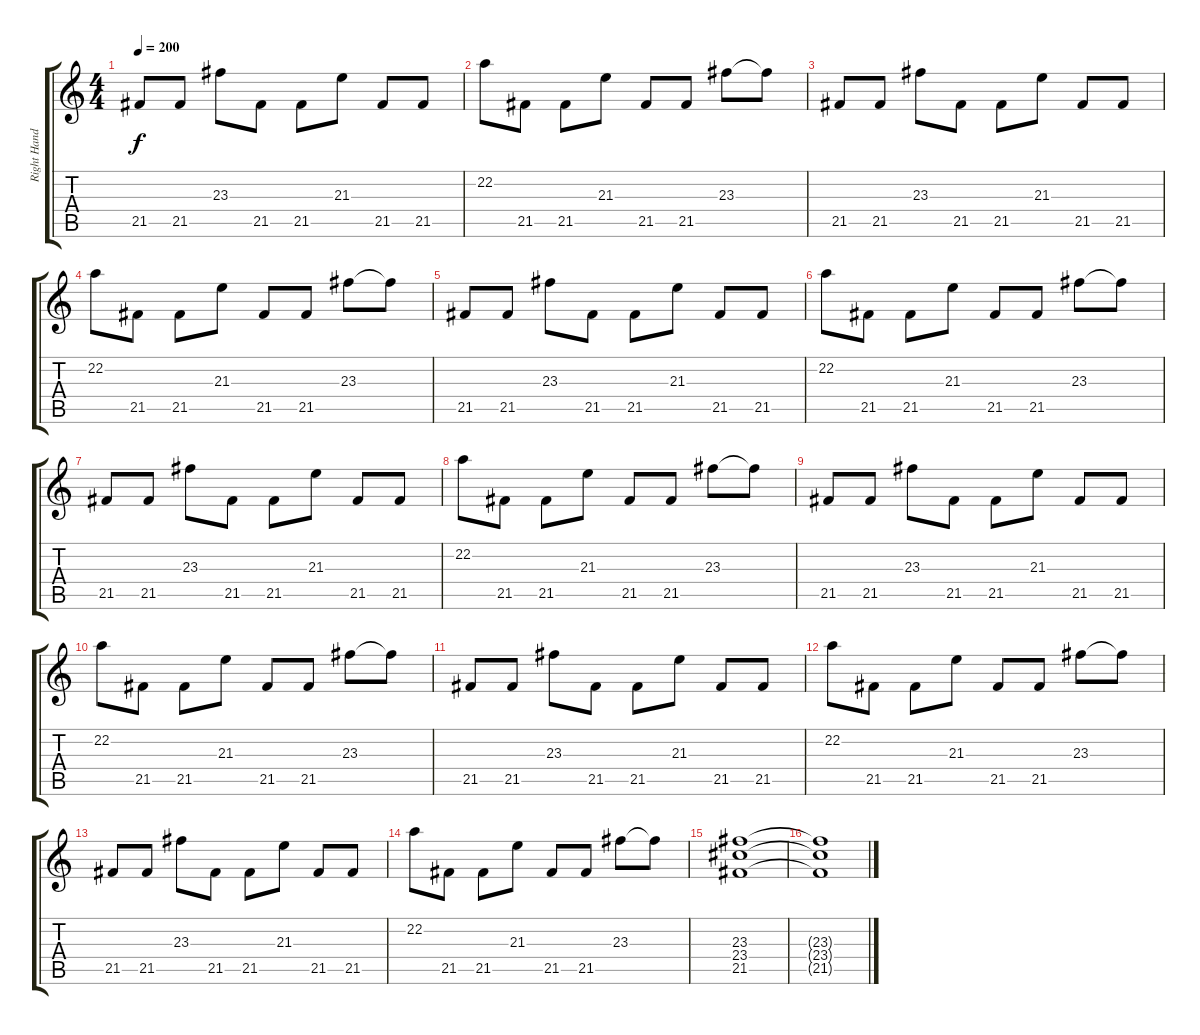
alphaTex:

\track ("Right Hand" "Right Hand") {instrument acousticgrandpiano}
\staff {score tabs}
\tuning (E4 B3 G3 D3 A2 E2) {hide}
\ts (4 4)
\tempo 200
\clef g2
\ks c
21.5.8{dy f} 21.5.8 23.3.8 21.5.8 21.5.8 21.3.8 21.5.8 21.5.8 |
22.2.8 21.5.8 21.5.8 21.3.8 21.5.8 21.5.8 23.3.8 23.3{t}.8 |
21.5.8 21.5.8 23.3.8 21.5.8 21.5.8 21.3.8 21.5.8 21.5.8 |
22.2.8 21.5.8 21.5.8 21.3.8 21.5.8 21.5.8 23.3.8 23.3{t}.8 |
21.5.8 21.5.8 23.3.8 21.5.8 21.5.8 21.3.8 21.5.8 21.5.8 |
22.2.8 21.5.8 21.5.8 21.3.8 21.5.8 21.5.8 23.3.8 23.3{t}.8 |
21.5.8 21.5.8 23.3.8 21.5.8 21.5.8 21.3.8 21.5.8 21.5.8 |
22.2.8 21.5.8 21.5.8 21.3.8 21.5.8 21.5.8 23.3.8 23.3{t}.8 |
21.5.8 21.5.8 23.3.8 21.5.8 21.5.8 21.3.8 21.5.8 21.5.8 |
22.2.8 21.5.8 21.5.8 21.3.8 21.5.8 21.5.8 23.3.8 23.3{t}.8 |
21.5.8 21.5.8 23.3.8 21.5.8 21.5.8 21.3.8 21.5.8 21.5.8 |
22.2.8 21.5.8 21.5.8 21.3.8 21.5.8 21.5.8 23.3.8 23.3{t}.8 |
21.5.8 21.5.8 23.3.8 21.5.8 21.5.8 21.3.8 21.5.8 21.5.8 |
22.2.8 21.5.8 21.5.8 21.3.8 21.5.8 21.5.8 23.3.8 23.3{t}.8 |
(23.3 23.4 21.5).1 |
(23.3{t} 23.4{t} 21.5{t}).1
